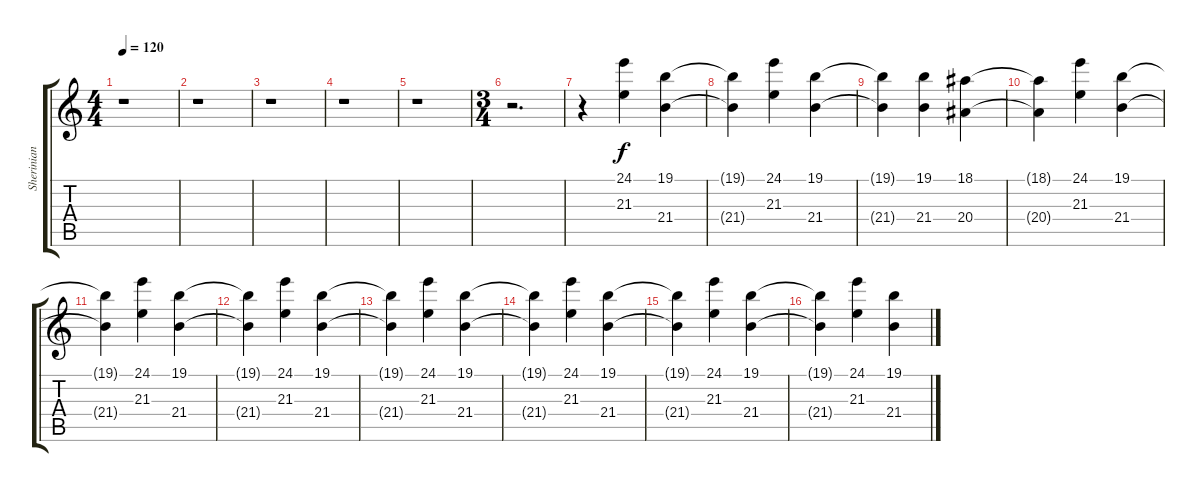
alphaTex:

\track ("Sherinian Piano" "Sherinian ") {instrument brightacousticpiano}
\staff {score tabs}
\tuning (E4 B3 G3 D3 A2 E2) {hide}
\ts (4 4)
\tempo 120
\clef g2
\ks c
r.1{dy f} |
r.1 |
r.1 |
r.1 |
r.1 |
\ts (3 4)
r.2{d} |
r.4 (24.1 21.3).4 (19.1 21.4).4 |
(19.1{t} 21.4{t}).4 (24.1 21.3).4 (19.1 21.4).4 |
(19.1{t} 21.4{t}).4 (19.1 21.4).4 (18.1 20.4).4 |
(18.1{t} 20.4{t}).4 (24.1 21.3).4 (19.1 21.4).4 |
(19.1{t} 21.4{t}).4 (24.1 21.3).4 (19.1 21.4).4 |
(19.1{t} 21.4{t}).4 (24.1 21.3).4 (19.1 21.4).4 |
(19.1{t} 21.4{t}).4 (24.1 21.3).4 (19.1 21.4).4 |
(19.1{t} 21.4{t}).4 (24.1 21.3).4 (19.1 21.4).4 |
(19.1{t} 21.4{t}).4 (24.1 21.3).4 (19.1 21.4).4 |
(19.1{t} 21.4{t}).4 (24.1 21.3).4 (19.1 21.4).4
